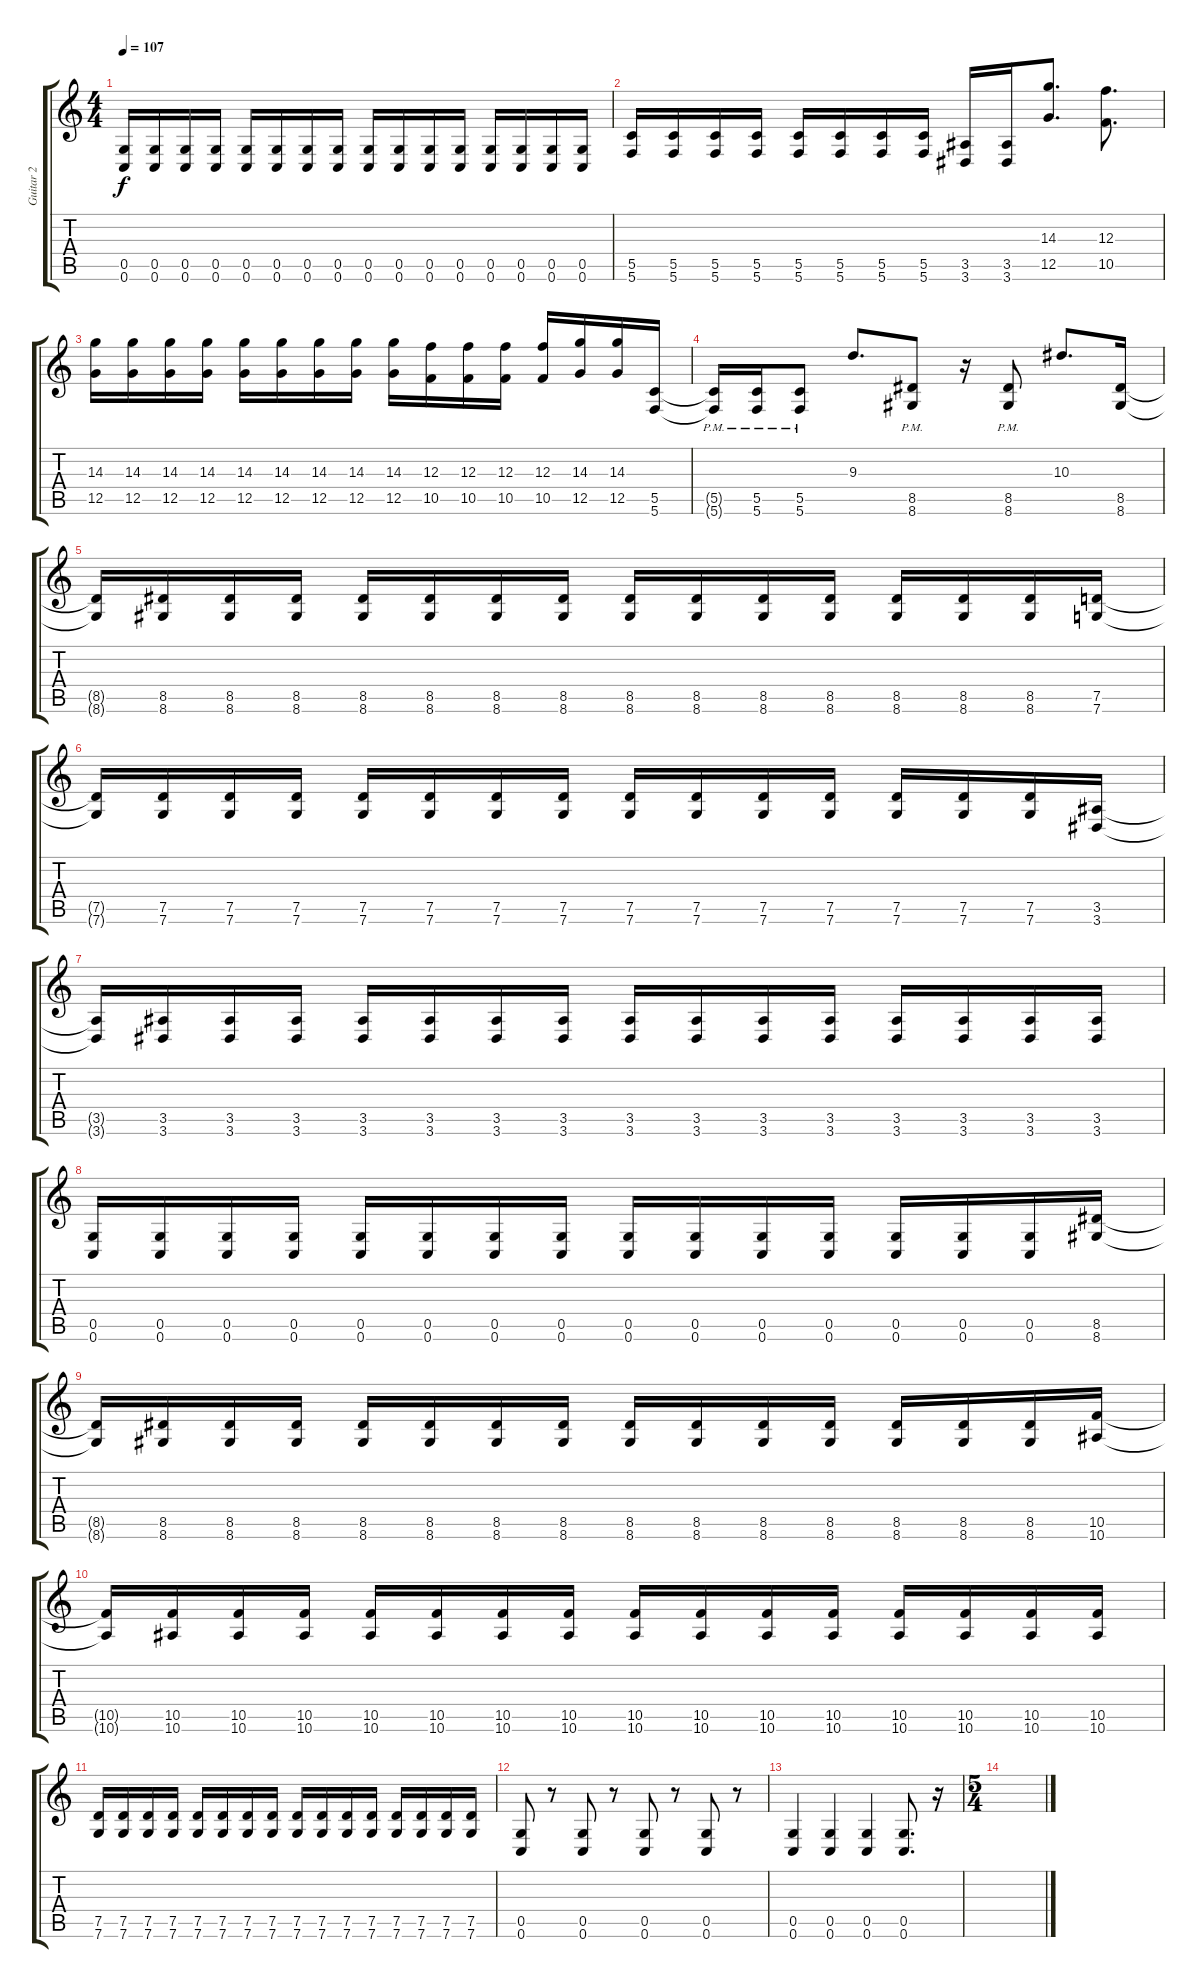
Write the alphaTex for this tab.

\track ("Guitar 2" "Guitar 2") {instrument distortionguitar}
\staff {score tabs}
\tuning (D4 A3 F3 C3 G2 C2) {hide}
\ts (4 4)
\tempo 107
\clef g2
\ks c
(0.5 0.6).16{dy f} (0.5 0.6).16 (0.5 0.6).16 (0.5 0.6).16 (0.5 0.6).16 (0.5 0.6).16 (0.5 0.6).16 (0.5 0.6).16 (0.5 0.6).16 (0.5 0.6).16 (0.5 0.6).16 (0.5 0.6).16 (0.5 0.6).16 (0.5 0.6).16 (0.5 0.6).16 (0.5 0.6).16 |
(5.5 5.6).16 (5.5 5.6).16 (5.5 5.6).16 (5.5 5.6).16 (5.5 5.6).16 (5.5 5.6).16 (5.5 5.6).16 (5.5 5.6).16 (3.5 3.6).16 (3.5 3.6).16 (14.3 12.5).8{d} (12.3 10.5).8{d} |
(14.3 12.5).16 (14.3 12.5).16 (14.3 12.5).16 (14.3 12.5).16 (14.3 12.5).16 (14.3 12.5).16 (14.3 12.5).16 (14.3 12.5).16 (14.3 12.5).16 (12.3 10.5).16 (12.3 10.5).16 (12.3 10.5).16 (12.3 10.5).16 (14.3 12.5).16 (14.3 12.5).16 (5.5 5.6).16 |
(5.5{pm t} 5.6{pm t}).16 (5.5{pm} 5.6{pm}).16 (5.5{pm} 5.6{pm}).8 9.3.8{d} (8.5{pm} 8.6{pm}).8 r.16 (8.5{pm} 8.6{pm}).8 10.3.8{d} (8.5 8.6).16 |
(8.5{t} 8.6{t}).16 (8.5 8.6).16 (8.5 8.6).16 (8.5 8.6).16 (8.5 8.6).16 (8.5 8.6).16 (8.5 8.6).16 (8.5 8.6).16 (8.5 8.6).16 (8.5 8.6).16 (8.5 8.6).16 (8.5 8.6).16 (8.5 8.6).16 (8.5 8.6).16 (8.5 8.6).16 (7.5 7.6).16 |
(7.5{t} 7.6{t}).16 (7.5 7.6).16 (7.5 7.6).16 (7.5 7.6).16 (7.5 7.6).16 (7.5 7.6).16 (7.5 7.6).16 (7.5 7.6).16 (7.5 7.6).16 (7.5 7.6).16 (7.5 7.6).16 (7.5 7.6).16 (7.5 7.6).16 (7.5 7.6).16 (7.5 7.6).16 (3.5 3.6).16 |
(3.5{t} 3.6{t}).16 (3.5 3.6).16 (3.5 3.6).16 (3.5 3.6).16 (3.5 3.6).16 (3.5 3.6).16 (3.5 3.6).16 (3.5 3.6).16 (3.5 3.6).16 (3.5 3.6).16 (3.5 3.6).16 (3.5 3.6).16 (3.5 3.6).16 (3.5 3.6).16 (3.5 3.6).16 (3.5 3.6).16 |
(0.5 0.6).16 (0.5 0.6).16 (0.5 0.6).16 (0.5 0.6).16 (0.5 0.6).16 (0.5 0.6).16 (0.5 0.6).16 (0.5 0.6).16 (0.5 0.6).16 (0.5 0.6).16 (0.5 0.6).16 (0.5 0.6).16 (0.5 0.6).16 (0.5 0.6).16 (0.5 0.6).16 (8.5 8.6).16 |
(8.5{t} 8.6{t}).16 (8.5 8.6).16 (8.5 8.6).16 (8.5 8.6).16 (8.5 8.6).16 (8.5 8.6).16 (8.5 8.6).16 (8.5 8.6).16 (8.5 8.6).16 (8.5 8.6).16 (8.5 8.6).16 (8.5 8.6).16 (8.5 8.6).16 (8.5 8.6).16 (8.5 8.6).16 (10.5 10.6).16 |
(10.5{t} 10.6{t}).16 (10.5 10.6).16 (10.5 10.6).16 (10.5 10.6).16 (10.5 10.6).16 (10.5 10.6).16 (10.5 10.6).16 (10.5 10.6).16 (10.5 10.6).16 (10.5 10.6).16 (10.5 10.6).16 (10.5 10.6).16 (10.5 10.6).16 (10.5 10.6).16 (10.5 10.6).16 (10.5 10.6).16 |
(7.5 7.6).16 (7.5 7.6).16 (7.5 7.6).16 (7.5 7.6).16 (7.5 7.6).16 (7.5 7.6).16 (7.5 7.6).16 (7.5 7.6).16 (7.5 7.6).16 (7.5 7.6).16 (7.5 7.6).16 (7.5 7.6).16 (7.5 7.6).16 (7.5 7.6).16 (7.5 7.6).16 (7.5 7.6).16 |
(0.5 0.6).8 r.8 (0.5 0.6).8 r.8 (0.5 0.6).8 r.8 (0.5 0.6).8 r.8 |
(0.5 0.6).4 (0.5 0.6).4 (0.5 0.6).4 (0.5 0.6).8{d} r.16 |
\ts (5 4)
